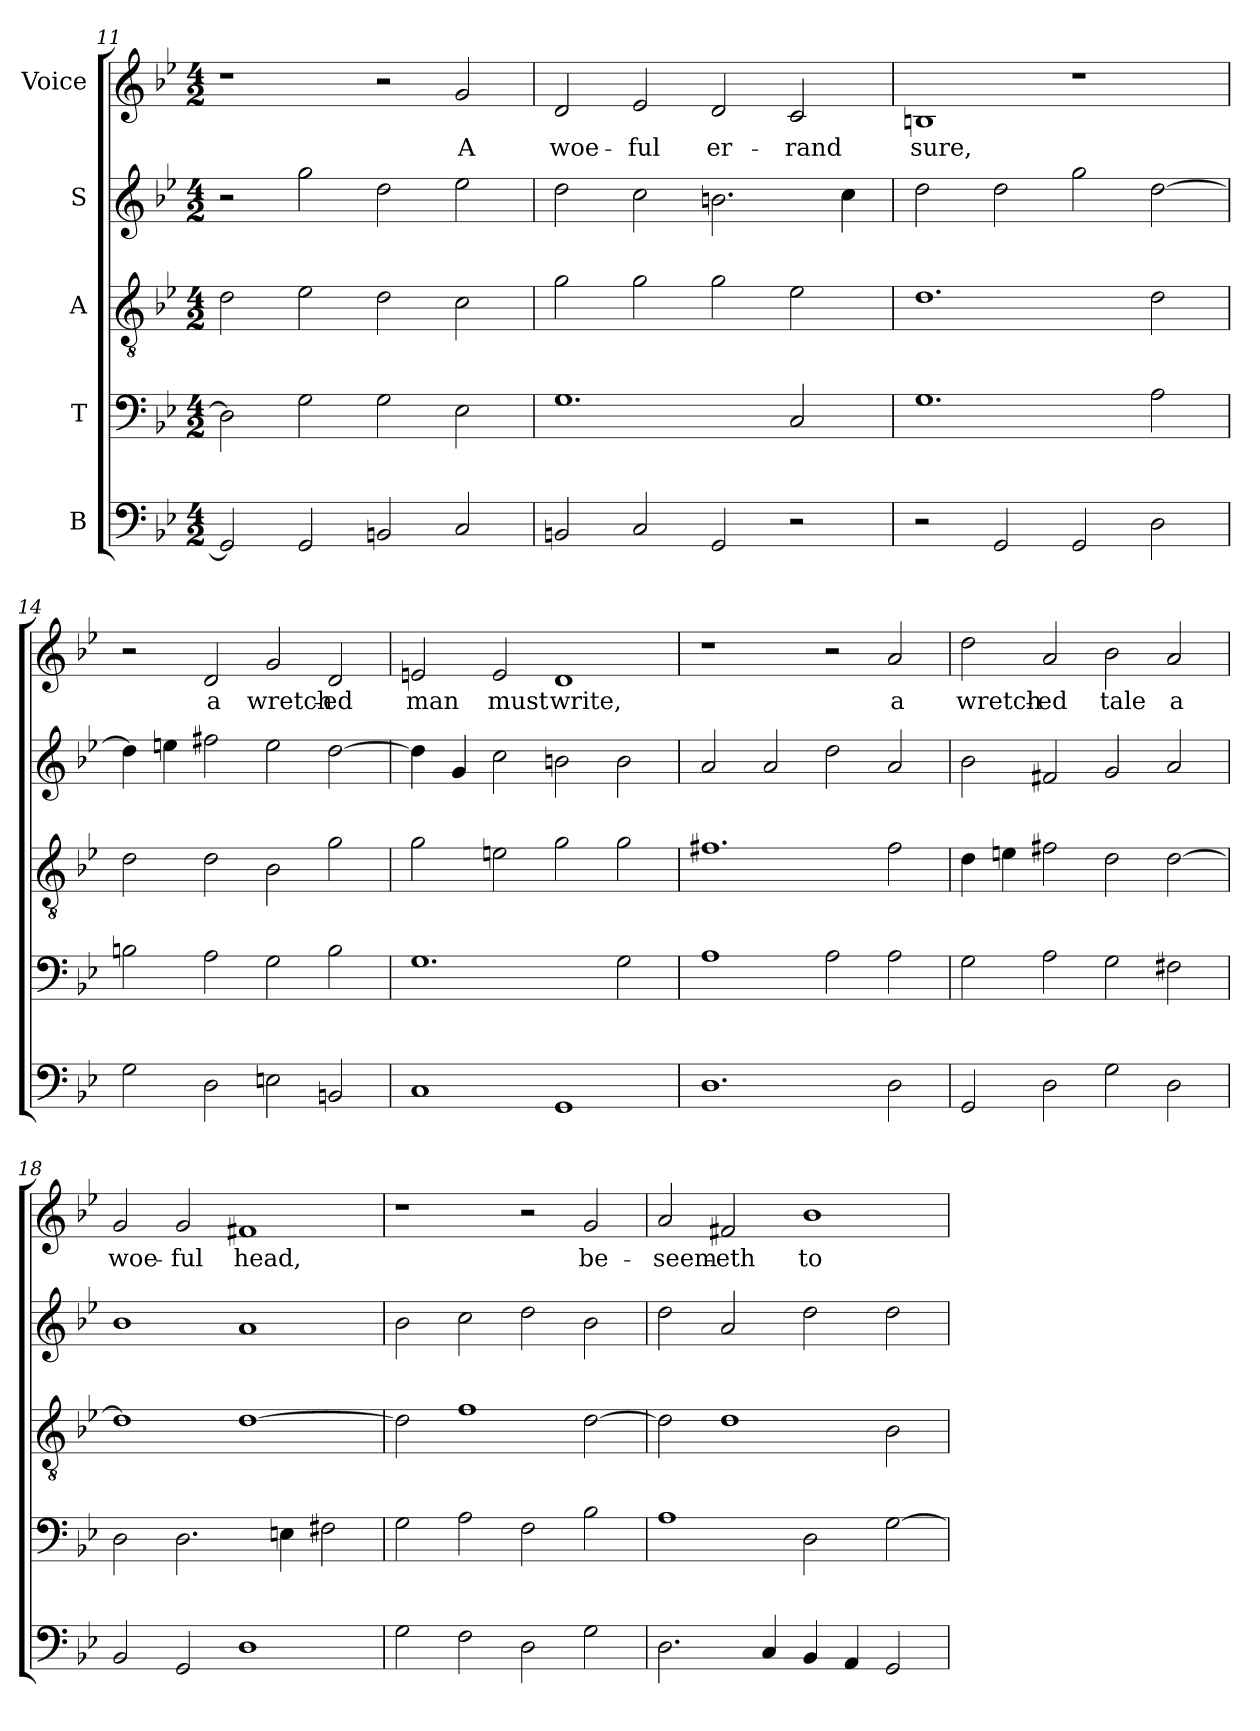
**kern	**kern	**kern	**kern	**kern	**text
*part5	*part4	*part3	*part2	*part1	*part1
*staff5	*staff4	*staff3	*staff2	*staff1	*staff1
*I"B	*I"T	*I"A	*I"S	*I"Voice	*
*clefF4	*clefF4	*clefGv2	*clefG2	*clefG2	*
*k[b-e-]	*k[b-e-]	*k[b-e-]	*k[b-e-]	*k[b-e-]	*
*B-:	*B-:	*B-:	*B-:	*B-:	*
*M4/2	*M4/2	*M4/2	*M4/2	*M4/2	*
=11	=11	=11	=11	=11	=11
2GG/]	2D\]	2d\	2r	1r	.
2GG/	2G\	2e-\	2gg\	.	.
2BBn/	2G\	2d\	2dd\	2r	.
!	!	!	!	!	!LO:LY:b
2C/	2E-\	2c\	2ee-\	2g/	A
=12	=12	=12	=12	=12	=12
!	!	!	!	!	!LO:LY:b
2BBn/	1.G	2g\	2dd\	2d/	woe-
!	!	!	!	!	!LO:LY:b
2C/	.	2g\	2cc\	2e-/	-ful
!	!	!	!	!	!LO:LY:b
2GG/	.	2g\	2.bn\	2d/	er-
!	!	!	!	!	!LO:LY:b
2r	2C/	2e-\	.	2c/	-rand
.	.	.	4cc\	.	.
=13	=13	=13	=13	=13	=13
!	!	!	!	!	!LO:LY:b
2r	1.G	1.d	2dd\	1Bn	sure,
2GG/	.	.	2dd\	.	.
2GG/	.	.	2gg\	1r	.
2D\	2A\	2d\	[2dd\	.	.
!!LO:LB:g=z
=14	=14	=14	=14	=14	=14
2G\	2Bn\	2d\	4dd\]	2r	.
.	.	.	4een\	.	.
!	!	!	!	!	!LO:LY:b
2D\	2A\	2d\	2ff#X\	2d/	a
!	!	!	!	!	!LO:LY:b
2En\	2G\	2B-\	2ee\	2g/	wretch-
!	!	!	!	!	!LO:LY:b
2BBn/	2B\	2g\	[2dd\	2d/	-ed
=15	=15	=15	=15	=15	=15
!	!	!	!	!	!LO:LY:b
1C	1.G	2g\	4dd\]	2en/	man
.	.	.	4g/	.	.
!	!	!	!	!	!LO:LY:b
.	.	2en\	2cc\	2e/	must
!	!	!	!	!	!LO:LY:b
1GG	.	2g\	2bn\	1d	write,
.	2G\	2g\	2b\	.	.
=16	=16	=16	=16	=16	=16
1.D	1A	1.f#X	2a/	1r	.
.	.	.	2a/	.	.
.	2A\	.	2dd\	2r	.
!	!	!	!	!	!LO:LY:b
2D\	2A\	2f#\	2a/	2a/	a
=17	=17	=17	=17	=17	=17
!	!	!	!	!	!LO:LY:b
2GG/	2G\	4d\	2b-\	2dd\	wretch-
.	.	4en\	.	.	.
!	!	!	!	!	!LO:LY:b
2D\	2A\	2f#X\	2f#X/	2a/	-ed
!	!	!	!	!	!LO:LY:b
2G\	2G\	2d\	2g/	2b-\	tale
!	!	!	!	!	!LO:LY:b
2D\	2F#X\	[2d\	2a/	2a/	a
=18	=18	=18	=18	=18	=18
!	!	!	!	!	!LO:LY:b
2BB-/	2D\	1d]	1b-	2g/	woe-
!	!	!	!	!	!LO:LY:b
2GG/	2.D\	.	.	2g/	-ful
!	!	!	!	!	!LO:LY:b
1D	.	[1d	1a	1f#X	head,
.	4En\	.	.	.	.
.	2F#X\	.	.	.	.
=19	=19	=19	=19	=19	=19
2G\	2G\	2d\]	2b-\	1r	.
2F\	2A\	1f	2cc\	.	.
2D\	2F\	.	2dd\	2r	.
!	!	!	!	!	!LO:LY:b
2G\	2B-\	[2d\	2b-\	2g/	be-
=20	=20	=20	=20	=20	=20
!	!	!	!	!	!LO:LY:b
2.D\	1A	2d\]	2dd\	2a/	-seem-
!	!	!	!	!	!LO:LY:b
.	.	1d	2a/	2f#X/	-eth
4C/	.	.	.	.	.
!	!	!	!	!	!LO:LY:b
4BB-/	2D\	.	2dd\	1b-	to
4AA/	.	.	.	.	.
2GG/	[2G\	2B-\	2dd\	.	.
=	=	=	=	=	=
*-	*-	*-	*-	*-	*-
